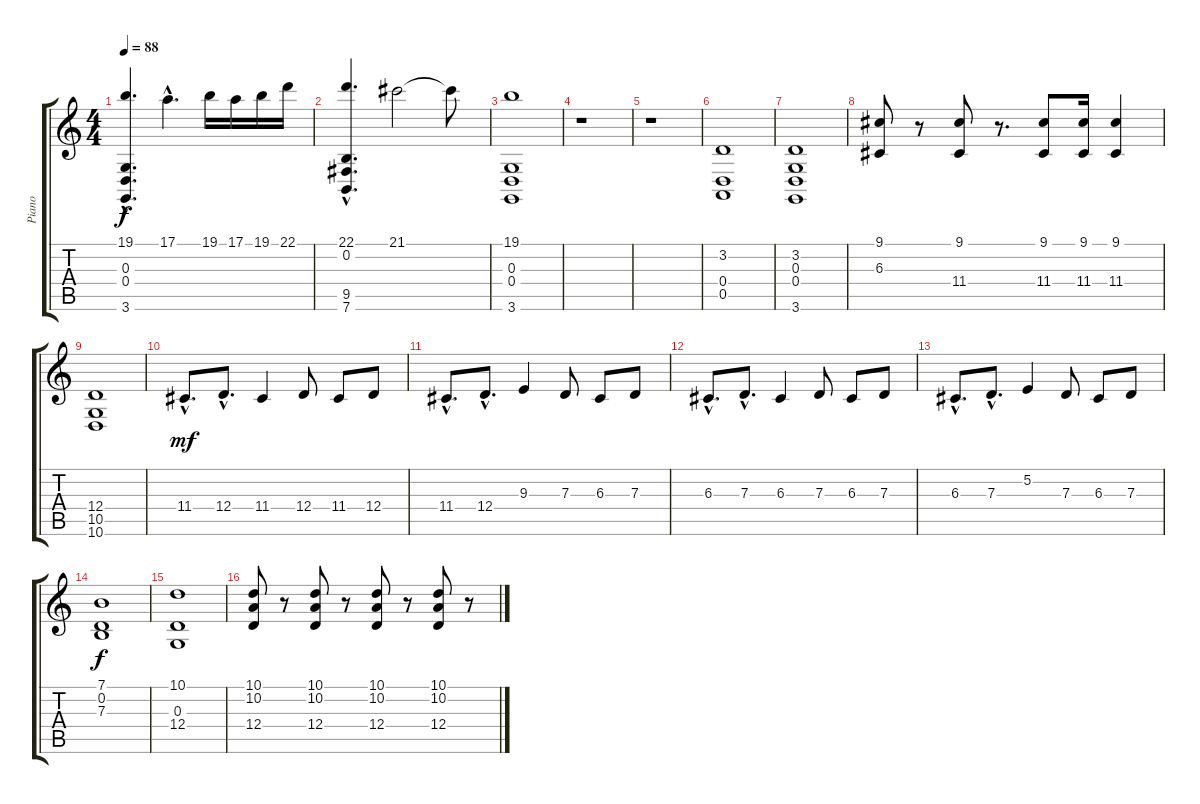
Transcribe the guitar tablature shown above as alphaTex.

\track ("Piano" "Piano") {instrument stringensemble1}
\staff {score tabs}
\tuning (E4 B3 G3 D3 A2 E2) {hide}
\ts (4 4)
\tempo 88
\clef g2
\ks c
(19.1{hac} 0.3 0.4 3.6).4{d dy f} 17.1{hac}.4{d} 19.1.16 17.1.16 19.1.16 22.1.16 |
(22.1{hac} 0.2 9.5 7.6).4{d} 21.1.2 21.1{t}.8 |
(19.1 0.3 0.4 3.6).1 |
r.1 |
r.1 |
(3.2 0.4 0.5).1{instrument stringensemble1} |
(3.2 0.3 0.4 3.6).1 |
(9.1 6.3).8 r.8 (9.1 11.4).8 r.8{d} (9.1 11.4).8 (9.1 11.4).16 (9.1 11.4).4 |
(12.4 10.5 10.6).1 |
11.4{hac}.8{d dy mf} 12.4{hac}.8{d} 11.4.4 12.4.8 11.4.8 12.4.8 |
11.4{hac}.8{d} 12.4{hac}.8{d} 9.3.4 7.3.8 6.3.8 7.3.8 |
6.3{hac}.8{d} 7.3{hac}.8{d} 6.3.4 7.3.8 6.3.8 7.3.8 |
6.3{hac}.8{d} 7.3{hac}.8{d} 5.2.4 7.3.8 6.3.8 7.3.8 |
(7.1 0.2 7.3).1{dy f} |
(10.1 0.3 12.4).1 |
(10.1 10.2 12.4).8 r.8 (10.1 10.2 12.4).8 r.8 (10.1 10.2 12.4).8 r.8 (10.1 10.2 12.4).8 r.8
